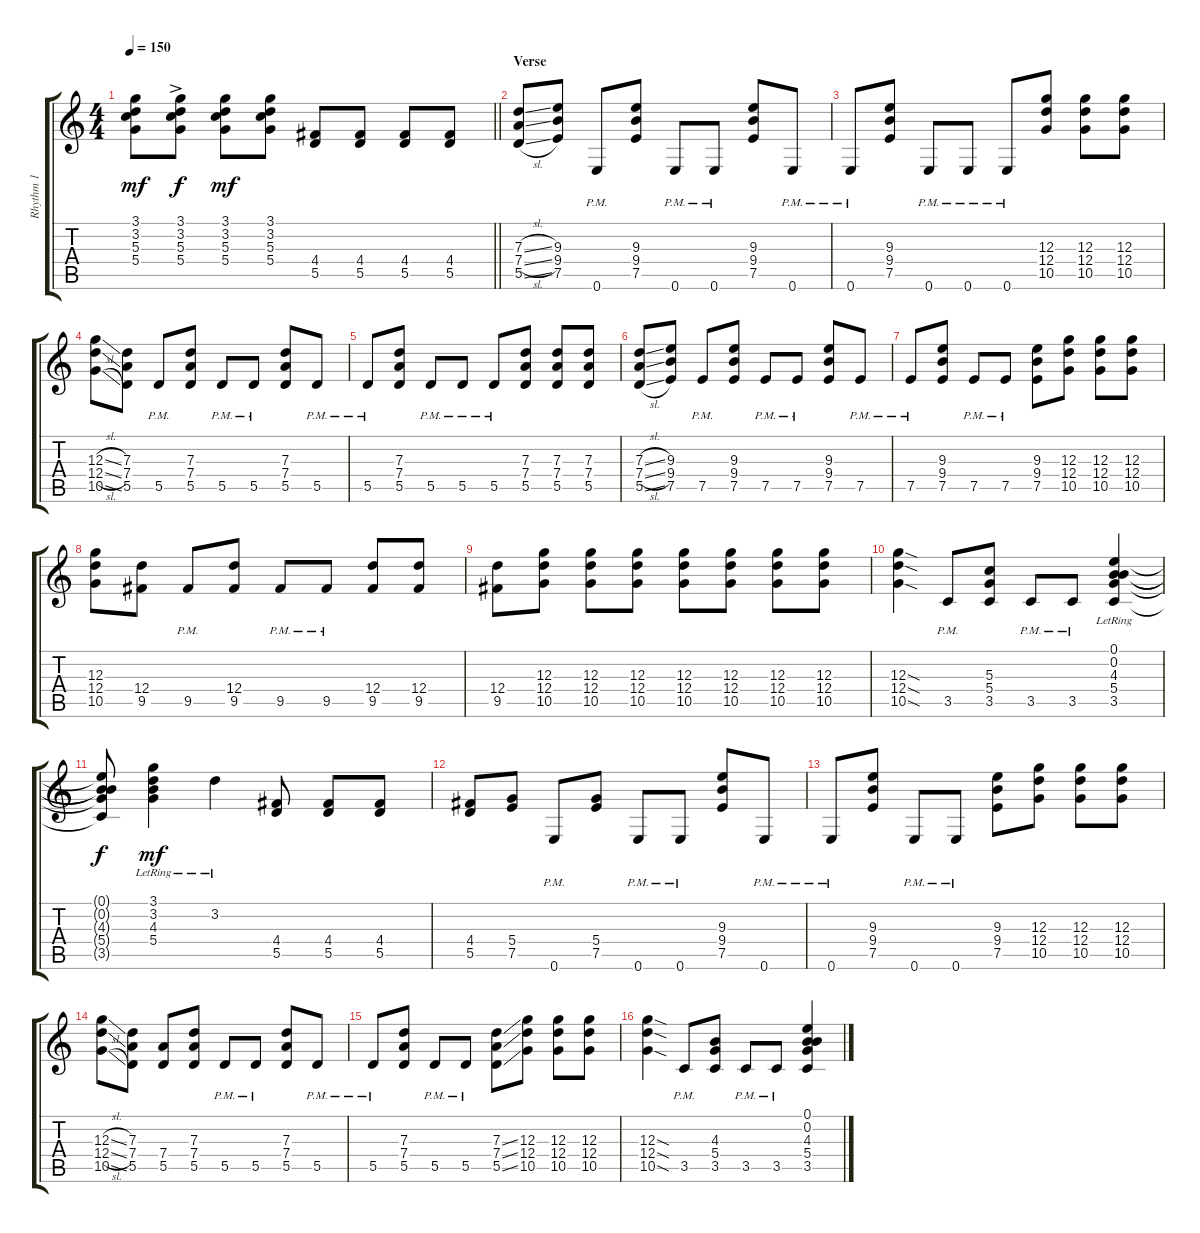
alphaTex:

\track ("Rhythm 1" "Rhythm 1") {instrument distortionguitar}
\staff {score tabs}
\tuning (E4 B3 G3 D3 A2 E2) {hide}
\ts (4 4)
\tempo 150
\clef g2
\barLineRight lightlight
\ks c
(3.1 3.2 5.3 5.4).8{dy mf} (3.1{ac} 3.2{ac} 5.3{ac} 5.4{ac}).8{dy f} (3.1 3.2 5.3 5.4).8{dy mf} (3.1 3.2 5.3 5.4).8 (4.4 5.5).8 (4.4 5.5).8 (4.4 5.5).8 (4.4 5.5).8 |
\section ("" "Verse")
(7.3{sl} 7.4{sl} 5.5{sl}).8 (9.3 9.4 7.5).8 0.6{pm}.8 (9.3 9.4 7.5).8 0.6{pm}.8 0.6{pm}.8 (9.3 9.4 7.5).8 0.6{pm}.8 |
0.6{pm}.8 (9.3 9.4 7.5).8 0.6{pm}.8 0.6{pm}.8 0.6{pm}.8 (12.3 12.4 10.5).8 (12.3 12.4 10.5).8 (12.3 12.4 10.5).8 |
(12.3{sl} 12.4{sl} 10.5{sl}).8 (7.3 7.4 5.5).8 5.5{pm}.8 (7.3 7.4 5.5).8 5.5{pm}.8 5.5{pm}.8 (7.3 7.4 5.5).8 5.5{pm}.8 |
5.5{pm}.8 (7.3 7.4 5.5).8 5.5{pm}.8 5.5{pm}.8 5.5{pm}.8 (7.3 7.4 5.5).8 (7.3 7.4 5.5).8 (7.3 7.4 5.5).8 |
(7.3{sl} 7.4{sl} 5.5{sl}).8 (9.3 9.4 7.5).8 7.5{pm}.8 (9.3 9.4 7.5).8 7.5{pm}.8 7.5{pm}.8 (9.3 9.4 7.5).8 7.5{pm}.8 |
7.5{pm}.8 (9.3 9.4 7.5).8 7.5{pm}.8 7.5{pm}.8 (9.3 9.4 7.5).8 (12.3 12.4 10.5).8 (12.3 12.4 10.5).8 (12.3 12.4 10.5).8 |
(12.3 12.4 10.5).8 (12.4 9.5).8 9.5{pm}.8 (12.4 9.5).8 9.5{pm}.8 9.5{pm}.8 (12.4 9.5).8 (12.4 9.5).8 |
(12.4 9.5).8 (12.3 12.4 10.5).8 (12.3 12.4 10.5).8 (12.3 12.4 10.5).8 (12.3 12.4 10.5).8 (12.3 12.4 10.5).8 (12.3 12.4 10.5).8 (12.3 12.4 10.5).8 |
(12.3{sod} 12.4{sod} 10.5{sod}).4 3.5{pm}.8 (5.3 5.4 3.5).8 3.5{pm}.8 3.5{pm}.8 (0.1{lr} 0.2 4.3 5.4 3.5).4 |
(0.1{t} 0.2{t} 4.3{t} 5.4{t} 3.5{t}).8{dy f} (3.1{lr} 3.2{lr} 4.3{lr} 5.4{lr}).4{dy mf} 3.2{lr}.4 (4.4 5.5).8 (4.4 5.5).8 (4.4 5.5).8 |
(4.4 5.5).8 (5.4 7.5).8 0.6{pm}.8 (5.4 7.5).8 0.6{pm}.8 0.6{pm}.8 (9.3 9.4 7.5).8 0.6{pm}.8 |
0.6{pm}.8 (9.3 9.4 7.5).8 0.6{pm}.8 0.6{pm}.8 (9.3 9.4 7.5).8 (12.3 12.4 10.5).8 (12.3 12.4 10.5).8 (12.3 12.4 10.5).8 |
(12.3{sl} 12.4{sl} 10.5{sl}).8 (7.3 7.4 5.5).8 (7.4 5.5).8 (7.3 7.4 5.5).8 5.5{pm}.8 5.5{pm}.8 (7.3 7.4 5.5).8 5.5{pm}.8 |
5.5{pm}.8 (7.3 7.4 5.5).8 5.5{pm}.8 5.5{pm}.8 (7.3{ss} 7.4{ss} 5.5{ss}).8 (12.3 12.4 10.5).8 (12.3 12.4 10.5).8 (12.3 12.4 10.5).8 |
(12.3{sod} 12.4{sod} 10.5{sod}).4 3.5{pm}.8 (4.3 5.4 3.5).8 3.5{pm}.8 3.5{pm}.8 (0.1 0.2 4.3 5.4 3.5).4
